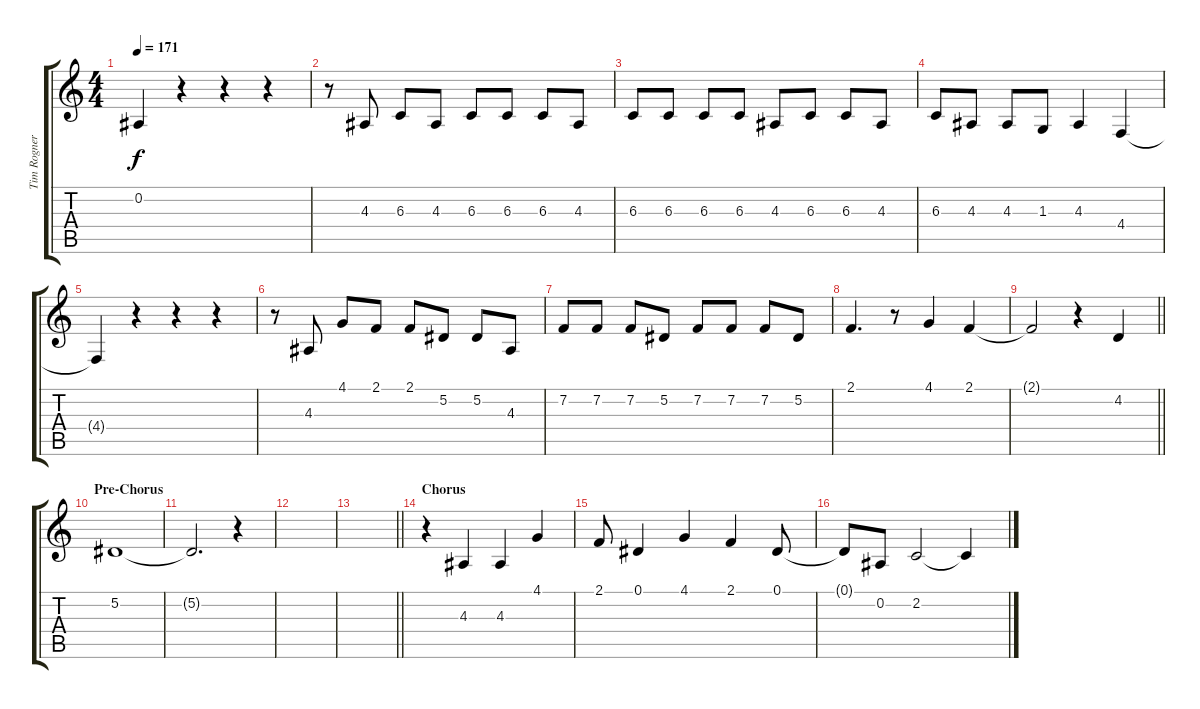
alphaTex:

\track ("Tim Rogner - Vocals" "Tim Rogner") {instrument altosax}
\staff {score tabs}
\tuning (Eb4 Bb3 Gb3 Db3 Ab2 Eb2) {hide}
\ts (4 4)
\tempo 171
\clef g2
\ks c
0.2{t}.4{dy f} r.4 r.4 r.4 |
r.8 4.3.8 6.3.8 4.3.8 6.3.8 6.3.8 6.3.8 4.3.8 |
6.3.8 6.3.8 6.3.8 6.3.8 4.3.8 6.3.8 6.3.8 4.3.8 |
6.3.8 4.3.8 4.3.8 1.3.8 4.3.4 4.4.4 |
4.4{t}.4 r.4 r.4 r.4 |
r.8 4.3.8 4.1.8 2.1.8 2.1.8 5.2.8 5.2.8 4.3.8 |
7.2.8 7.2.8 7.2.8 5.2.8 7.2.8 7.2.8 7.2.8 5.2.8 |
2.1.4{d} r.8 4.1.4 2.1.4 |
\barLineRight lightlight
2.1{t}.2 r.4 4.2.4 |
\section ("" "Pre-Chorus")
5.2.1 |
5.2{t}.2{d} r.4 |
|
\barLineRight lightlight
|
\section ("" "Chorus")
r.4 4.3.4 4.3.4 4.1.4 |
2.1.8 0.1.4 4.1.4 2.1.4 0.1.8 |
0.1{t}.8 0.2.8 2.2.2 2.2{t}.4
